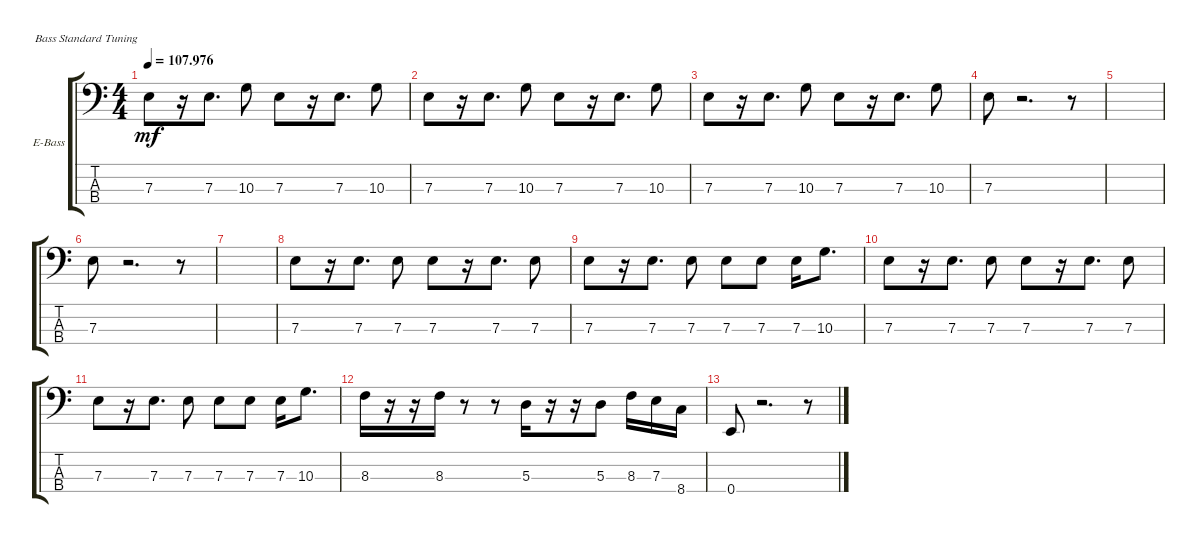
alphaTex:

\defaultSystemsLayout 4
\bracketExtendMode groupsimilarinstruments
\firstSystemTrackNameOrientation horizontal
\otherSystemsTrackNameOrientation horizontal
\track ("Electric Bass" "E-Bass") {instrument electricbassfinger}
\staff {score tabs}
\tuning (G2 D2 A1 E1)
\ts (4 4)
\tempo
107.976
\accidentals auto
\clef f4
\ottava regular
\simile none
\ks c
7.3.8{dy mf} r.16 7.3.8{d} 10.3.8 7.3.8 r.16 7.3.8{d} 10.3.8 |
7.3.8 r.16 7.3.8{d} 10.3.8 7.3.8 r.16 7.3.8{d} 10.3.8 |
7.3.8 r.16 7.3.8{d} 10.3.8 7.3.8 r.16 7.3.8{d} 10.3.8 |
7.3.8 r.2{d} r.8 |
|
7.3.8 r.2{d} r.8 |
|
7.3.8 r.16 7.3.8{d} 7.3.8 7.3.8 r.16 7.3.8{d} 7.3.8 |
7.3.8 r.16 7.3.8{d} 7.3.8 7.3.8 7.3.8 7.3.16 10.3.8{d} |
7.3.8 r.16 7.3.8{d} 7.3.8 7.3.8 r.16 7.3.8{d} 7.3.8 |
7.3.8 r.16 7.3.8{d} 7.3.8 7.3.8 7.3.8 7.3.16 10.3.8{d} |
8.3.16 r.16 r.16 8.3.16 r.8 r.8 5.3.16 r.16 r.16 5.3.8 8.3.16 7.3.16 8.4.16 |
0.4.8 r.2{d} r.8
